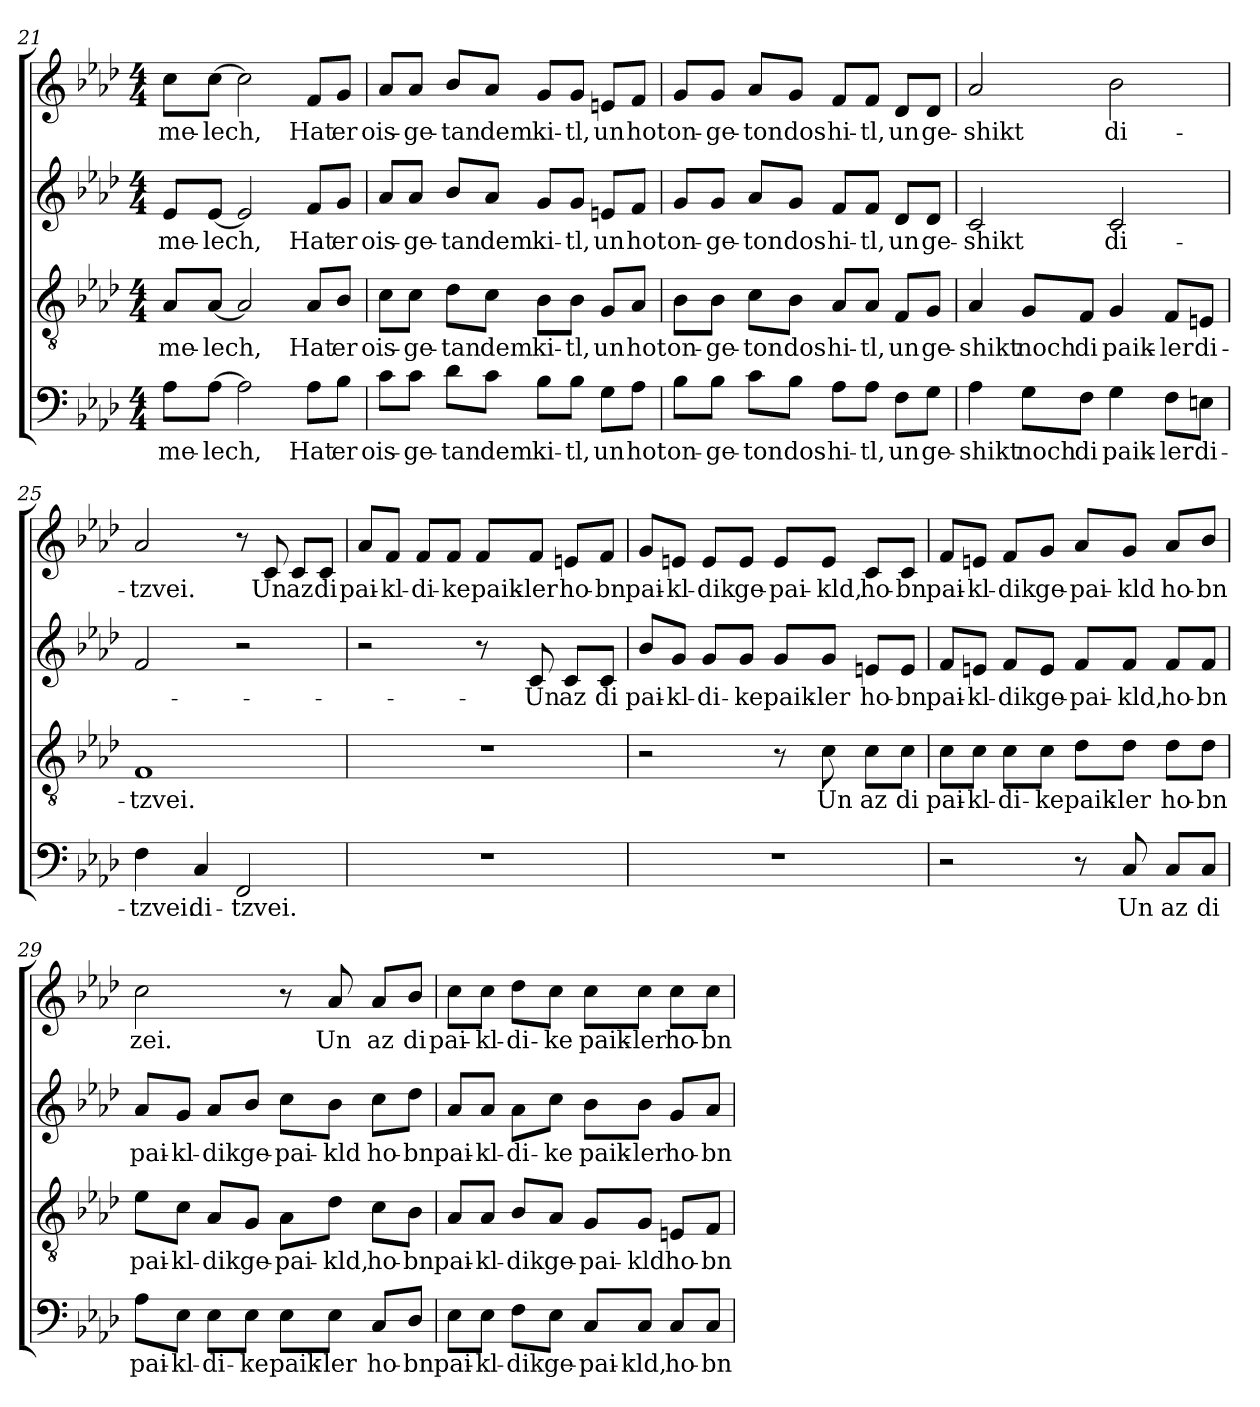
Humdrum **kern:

**kern	**text	**kern	**text	**kern	**text	**kern	**text
*part4	*part4	*part3	*part3	*part2	*part2	*part1	*part1
*staff4	*staff4	*staff3	*staff3	*staff2	*staff2	*staff1	*staff1
!!LO:PB:g=z
*clefF4	*	*clefGv2	*	*clefG2	*	*clefG2	*
*k[b-e-a-d-]	*	*k[b-e-a-d-]	*	*k[b-e-a-d-]	*	*k[b-e-a-d-]	*
*A-:	*	*A-:	*	*A-:	*	*A-:	*
*M4/4	*	*M4/4	*	*M4/4	*	*M4/4	*
=21	=21	=21	=21	=21	=21	=21	=21
!	!LO:LY:b	!	!LO:LY:b	!	!LO:LY:b	!	!LO:LY:b
8A-\L	-me-	8A-/L	-me-	8e-/L	-me-	8cc\L	-me-
!	!LO:LY:b	!	!LO:LY:b	!	!LO:LY:b	!	!LO:LY:b
[8A-\J	-lech,	[8A-/J	-lech,	[8e-/J	-lech,	[8cc\J	-lech,
2A-\]	.	2A-/]	.	2e-/]	.	2cc\]	.
!	!LO:LY:b	!	!LO:LY:b	!	!LO:LY:b	!	!LO:LY:b
8A-\L	Hat	8A-/L	Hat	8f/L	Hat	8f/L	Hat
!	!LO:LY:b	!	!LO:LY:b	!	!LO:LY:b	!	!LO:LY:b
8B-\J	er	8B-/J	er	8g/J	er	8g/J	er
=22	=22	=22	=22	=22	=22	=22	=22
!	!LO:LY:b	!	!LO:LY:b	!	!LO:LY:b	!	!LO:LY:b
8c\L	ois-	8c\L	ois-	8a-/L	ois-	8a-/L	ois-
!	!LO:LY:b	!	!LO:LY:b	!	!LO:LY:b	!	!LO:LY:b
8c\J	-ge-	8c\J	-ge-	8a-/J	-ge-	8a-/J	-ge-
!	!LO:LY:b	!	!LO:LY:b	!	!LO:LY:b	!	!LO:LY:b
8d-\L	-tan	8d-\L	-tan	8b-/L	-tan	8b-/L	-tan
!	!LO:LY:b	!	!LO:LY:b	!	!LO:LY:b	!	!LO:LY:b
8c\J	dem	8c\J	dem	8a-/J	dem	8a-/J	dem
!	!LO:LY:b	!	!LO:LY:b	!	!LO:LY:b	!	!LO:LY:b
8B-\L	ki-	8B-\L	ki-	8g/L	ki-	8g/L	ki-
!	!LO:LY:b	!	!LO:LY:b	!	!LO:LY:b	!	!LO:LY:b
8B-\J	-tl,	8B-\J	-tl,	8g/J	-tl,	8g/J	-tl,
!	!LO:LY:b	!	!LO:LY:b	!	!LO:LY:b	!	!LO:LY:b
8G\L	un	8G/L	un	8en/L	un	8en/L	un
!	!LO:LY:b	!	!LO:LY:b	!	!LO:LY:b	!	!LO:LY:b
8A-\J	hot	8A-/J	hot	8f/J	hot	8f/J	hot
=23	=23	=23	=23	=23	=23	=23	=23
!	!LO:LY:b	!	!LO:LY:b	!	!LO:LY:b	!	!LO:LY:b
8B-\L	on-	8B-\L	on-	8g/L	on-	8g/L	on-
!	!LO:LY:b	!	!LO:LY:b	!	!LO:LY:b	!	!LO:LY:b
8B-\J	-ge-	8B-\J	-ge-	8g/J	-ge-	8g/J	-ge-
!	!LO:LY:b	!	!LO:LY:b	!	!LO:LY:b	!	!LO:LY:b
8c\L	-ton	8c\L	-ton	8a-/L	-ton	8a-/L	-ton
!	!LO:LY:b	!	!LO:LY:b	!	!LO:LY:b	!	!LO:LY:b
8B-\J	dos	8B-\J	dos	8g/J	dos	8g/J	dos
!	!LO:LY:b	!	!LO:LY:b	!	!LO:LY:b	!	!LO:LY:b
8A-\L	hi-	8A-/L	hi-	8f/L	hi-	8f/L	hi-
!	!LO:LY:b	!	!LO:LY:b	!	!LO:LY:b	!	!LO:LY:b
8A-\J	-tl,	8A-/J	-tl,	8f/J	-tl,	8f/J	-tl,
!	!LO:LY:b	!	!LO:LY:b	!	!LO:LY:b	!	!LO:LY:b
8F\L	un	8F/L	un	8d-/L	un	8d-/L	un
!	!LO:LY:b	!	!LO:LY:b	!	!LO:LY:b	!	!LO:LY:b
8G\J	ge-	8G/J	ge-	8d-/J	ge-	8d-/J	ge-
!!LO:LB:g=z
=24	=24	=24	=24	=24	=24	=24	=24
!	!LO:LY:b	!	!LO:LY:b	!	!LO:LY:b	!	!LO:LY:b
4A-\	-shikt	4A-/	-shikt	2c/	-shikt	2a-/	-shikt
!	!LO:LY:b	!	!LO:LY:b	!	!	!	!
8G\L	noch	8G/L	noch	.	.	.	.
!	!LO:LY:b	!	!LO:LY:b	!	!	!	!
8F\J	di	8F/J	di	.	.	.	.
!	!LO:LY:b	!	!LO:LY:b	!	!LO:LY:b	!	!LO:LY:b
4G\	paik-	4G/	paik-	2c/	di-	2b-\	di-
!	!LO:LY:b	!	!LO:LY:b	!	!	!	!
8F\L	-ler	8F/L	-ler	.	.	.	.
!	!LO:LY:b	!	!LO:LY:b	!	!	!	!
8En\J	di-	8En/J	di-	.	.	.	.
=25	=25	=25	=25	=25	=25	=25	=25
!	!LO:LY:b	!	!LO:LY:b	!	!	!	!LO:LY:b
4F\	-tzvei.	1F	-tzvei.	2f/	.	2a-/	-tzvei.
!	!LO:LY:b	!	!	!	!	!	!
4C/	di-	.	.	.	.	.	.
!	!LO:LY:b	!	!	!	!	!	!
2FF/	-tzvei.	.	.	2r	.	8r	.
!	!	!	!	!	!	!	!LO:LY:b
.	.	.	.	.	.	8c/	Un
!	!	!	!	!	!	!	!LO:LY:b
.	.	.	.	.	.	8c/L	az
!	!	!	!	!	!	!	!LO:LY:b
.	.	.	.	.	.	8c/J	di
=26	=26	=26	=26	=26	=26	=26	=26
!	!	!	!	!	!	!	!LO:LY:b
1r	.	1r	.	2r	.	8a-/L	pai-
!	!	!	!	!	!	!	!LO:LY:b
.	.	.	.	.	.	8f/J	-kl-
!	!	!	!	!	!	!	!LO:LY:b
.	.	.	.	.	.	8f/L	-di-
!	!	!	!	!	!	!	!LO:LY:b
.	.	.	.	.	.	8f/J	-ke
!	!	!	!	!	!	!	!LO:LY:b
.	.	.	.	8r	.	8f/L	paik-
!	!	!	!	!	!LO:LY:b	!	!LO:LY:b
.	.	.	.	8c/	-Un	8f/J	-ler
!	!	!	!	!	!LO:LY:b	!	!LO:LY:b
.	.	.	.	8c/L	az	8en/L	ho-
!	!	!	!	!	!LO:LY:b	!	!LO:LY:b
.	.	.	.	8c/J	di	8f/J	-bn
!!LO:LB:g=z
=27	=27	=27	=27	=27	=27	=27	=27
!	!	!	!	!	!LO:LY:b	!	!LO:LY:b
1r	.	2r	.	8b-/L	pai-	8g/L	pai-
!	!	!	!	!	!LO:LY:b	!	!LO:LY:b
.	.	.	.	8g/J	-kl-	8en/J	-kl-
!	!	!	!	!	!LO:LY:b	!	!LO:LY:b
.	.	.	.	8g/L	-di-	8e/L	-dik
!	!	!	!	!	!LO:LY:b	!	!LO:LY:b
.	.	.	.	8g/J	-ke	8e/J	ge-
!	!	!	!	!	!LO:LY:b	!	!LO:LY:b
.	.	8r	.	8g/L	paik-	8e/L	-pai-
!	!	!	!LO:LY:b	!	!LO:LY:b	!	!LO:LY:b
.	.	8c\	Un	8g/J	-ler	8e/J	-kld,
!	!	!	!LO:LY:b	!	!LO:LY:b	!	!LO:LY:b
.	.	8c\L	az	8en/L	ho-	8c/L	ho-
!	!	!	!LO:LY:b	!	!LO:LY:b	!	!LO:LY:b
.	.	8c\J	di	8e/J	-bn	8c/J	-bn
=28	=28	=28	=28	=28	=28	=28	=28
!	!	!	!LO:LY:b	!	!LO:LY:b	!	!LO:LY:b
2r	.	8c\L	pai-	8f/L	pai-	8f/L	pai-
!	!	!	!LO:LY:b	!	!LO:LY:b	!	!LO:LY:b
.	.	8c\J	-kl-	8en/J	-kl-	8en/J	-kl-
!	!	!	!LO:LY:b	!	!LO:LY:b	!	!LO:LY:b
.	.	8c\L	-di-	8f/L	-dik	8f/L	-dik
!	!	!	!LO:LY:b	!	!LO:LY:b	!	!LO:LY:b
.	.	8c\J	-ke	8e/J	ge-	8g/J	ge-
!	!	!	!LO:LY:b	!	!LO:LY:b	!	!LO:LY:b
8r	.	8d-\L	paik-	8f/L	-pai-	8a-/L	-pai-
!	!LO:LY:b	!	!LO:LY:b	!	!LO:LY:b	!	!LO:LY:b
8C/	Un	8d-\J	-ler	8f/J	-kld,	8g/J	-kld
!	!LO:LY:b	!	!LO:LY:b	!	!LO:LY:b	!	!LO:LY:b
8C/L	az	8d-\L	ho-	8f/L	ho-	8a-/L	ho-
!	!LO:LY:b	!	!LO:LY:b	!	!LO:LY:b	!	!LO:LY:b
8C/J	di	8d-\J	-bn	8f/J	-bn	8b-/J	-bn
=29	=29	=29	=29	=29	=29	=29	=29
!	!LO:LY:b	!	!LO:LY:b	!	!LO:LY:b	!	!LO:LY:b
8A-\L	pai-	8e-\L	pai-	8a-/L	pai-	2cc\	zei.
!	!LO:LY:b	!	!LO:LY:b	!	!LO:LY:b	!	!
8E-\J	-kl-	8c\J	-kl-	8g/J	-kl-	.	.
!	!LO:LY:b	!	!LO:LY:b	!	!LO:LY:b	!	!
8E-\L	-di-	8A-/L	-dik	8a-/L	-dik	.	.
!	!LO:LY:b	!	!LO:LY:b	!	!LO:LY:b	!	!
8E-\J	-ke	8G/J	ge-	8b-/J	ge-	.	.
!	!LO:LY:b	!	!LO:LY:b	!	!LO:LY:b	!	!
8E-\L	paik-	8A-\L	-pai-	8cc\L	-pai-	8r	.
!	!LO:LY:b	!	!LO:LY:b	!	!LO:LY:b	!	!LO:LY:b
8E-\J	-ler	8d-\J	-kld,	8b-\J	-kld	8a-/	Un
!	!LO:LY:b	!	!LO:LY:b	!	!LO:LY:b	!	!LO:LY:b
8C/L	ho-	8c\L	ho-	8cc\L	ho-	8a-/L	az
!	!LO:LY:b	!	!LO:LY:b	!	!LO:LY:b	!	!LO:LY:b
8D-/J	-bn	8B-\J	-bn	8dd-\J	-bn	8b-/J	di
!!LO:PB:g=z
=30	=30	=30	=30	=30	=30	=30	=30
!	!LO:LY:b	!	!LO:LY:b	!	!LO:LY:b	!	!LO:LY:b
8E-\L	pai-	8A-/L	pai-	8a-/L	pai-	8cc\L	pai-
!	!LO:LY:b	!	!LO:LY:b	!	!LO:LY:b	!	!LO:LY:b
8E-\J	-kl-	8A-/J	-kl-	8a-/J	-kl-	8cc\J	-kl-
!	!LO:LY:b	!	!LO:LY:b	!	!LO:LY:b	!	!LO:LY:b
8F\L	-dik	8B-/L	-dik	8a-\L	-di-	8dd-\L	-di-
!	!LO:LY:b	!	!LO:LY:b	!	!LO:LY:b	!	!LO:LY:b
8E-\J	ge-	8A-/J	ge-	8cc\J	-ke	8cc\J	-ke
!	!LO:LY:b	!	!LO:LY:b	!	!LO:LY:b	!	!LO:LY:b
8C/L	-pai-	8G/L	-pai-	8b-\L	paik-	8cc\L	paik-
!	!LO:LY:b	!	!LO:LY:b	!	!LO:LY:b	!	!LO:LY:b
8C/J	-kld,	8G/J	-kld	8b-\J	-ler	8cc\J	-ler
!	!LO:LY:b	!	!LO:LY:b	!	!LO:LY:b	!	!LO:LY:b
8C/L	ho-	8En/L	ho-	8g/L	ho-	8cc\L	ho-
!	!LO:LY:b	!	!LO:LY:b	!	!LO:LY:b	!	!LO:LY:b
8C/J	-bn	8F/J	-bn	8a-/J	-bn	8cc\J	-bn
=	=	=	=	=	=	=	=
*-	*-	*-	*-	*-	*-	*-	*-
